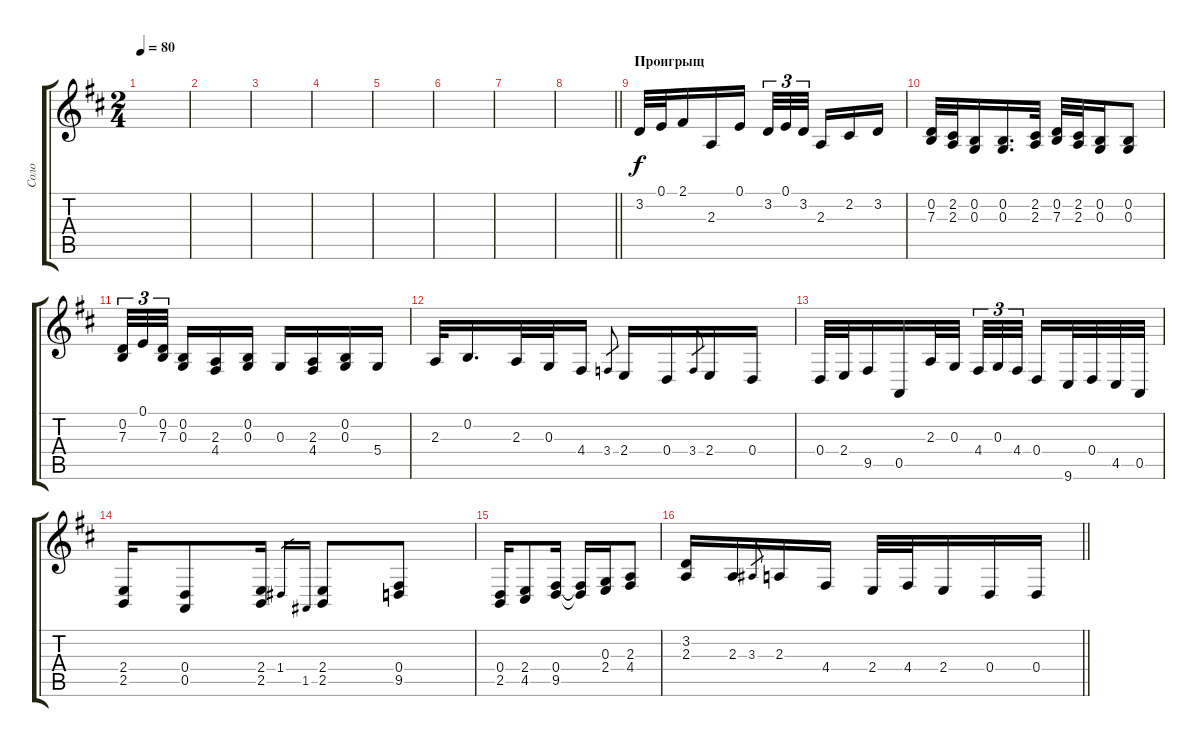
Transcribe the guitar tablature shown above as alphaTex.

\track ("Соло" "Соло") {instrument violin}
\staff {score tabs}
\tuning (E4 B3 G3 D3 A2 E2) {hide}
\ts (2 4)
\tempo 80
\clef g2
\ks d
|
|
|
|
|
|
|
\barLineRight lightlight
|
\section ("" "Проигрыщ")
3.2.32 0.1.32 2.1.16 2.3.16 0.1.16 3.2.32{tu (3 2)} 0.1.32{tu (3 2)} 3.2.32{tu (3 2) beam splitsecondary} 2.3.16 2.2.16 3.2.16 |
(0.2 7.3).32 (2.2 2.3).32 (0.2 0.3).16 (0.2 0.3).16{d} (2.2 2.3).32 (0.2 7.3).32 (2.2 2.3).32 (0.2 0.3).16 (0.2 0.3).8 |
(0.2 7.3).32{tu (3 2)} 0.1.32{tu (3 2)} (0.2 7.3).32{tu (3 2) beam splitsecondary} (0.2 0.3).16 (2.3 4.4).16 (0.2 0.3).16 0.3.16 (2.3 4.4).16 (0.2 0.3).16 5.4.16 |
2.3.32 0.2.16{d} 2.3.32 0.3.32 4.4.16 3.4.8{gr} 2.4.16 0.4.16 3.4.8{gr} 2.4.16 0.4.16 |
0.4.32 2.4.32 9.5.16 0.5.16 2.3.32 0.3.32 4.4.32{tu (3 2)} 0.3.32{tu (3 2)} 4.4.32{tu (3 2) beam splitsecondary} 0.4.16 9.6.32 0.4.32 4.5.32 0.5.32 |
(2.4 2.5).16 (0.4 0.5).8 (2.4 2.5).16 1.4.16{gr} 1.5.16{gr} (2.4 2.5).8 (0.4 9.5).8 |
(0.4 2.5).16 (2.4 4.5).8 (0.4 9.5).16 (0.4{t} 9.5{t}).16 (0.3 2.4).16 (2.3 4.4).8 |
\barLineRight lightlight
(3.2 2.3).16 2.3.16 3.3.8{gr} 2.3.16 4.4.16 2.4.32 4.4.32 2.4.16 0.4.16 0.4.16
